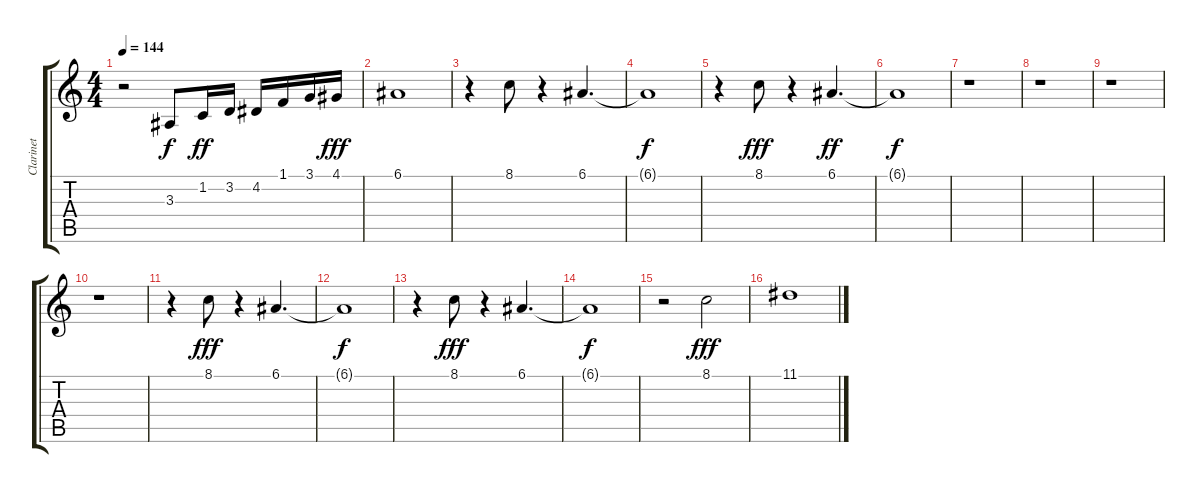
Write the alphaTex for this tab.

\track ("Clarinet" "Clarinet") {instrument clarinet}
\staff {score tabs}
\tuning (E4 B3 G3 D3 A2 E2) {hide}
\ts (4 4)
\tempo 144
\clef g2
\ks c
r.2{dy mp} 3.3.8{dy f} 1.2.16{dy ff} 3.2.16 4.2.16 1.1.16 3.1.16 4.1.16{dy fff} |
6.1.1 |
r.4 8.1.8 r.4 6.1.4{d} |
6.1{t}.1{dy f} |
r.4 8.1.8{dy fff} r.4 6.1.4{d dy ff} |
6.1{t}.1{dy f} |
r.1 |
r.1 |
r.1 |
r.1 |
r.4 8.1.8{dy fff} r.4 6.1.4{d} |
6.1{t}.1{dy f} |
r.4 8.1.8{dy fff} r.4 6.1.4{d} |
6.1{t}.1{dy f} |
r.2 8.1.2{dy fff} |
11.1.1
